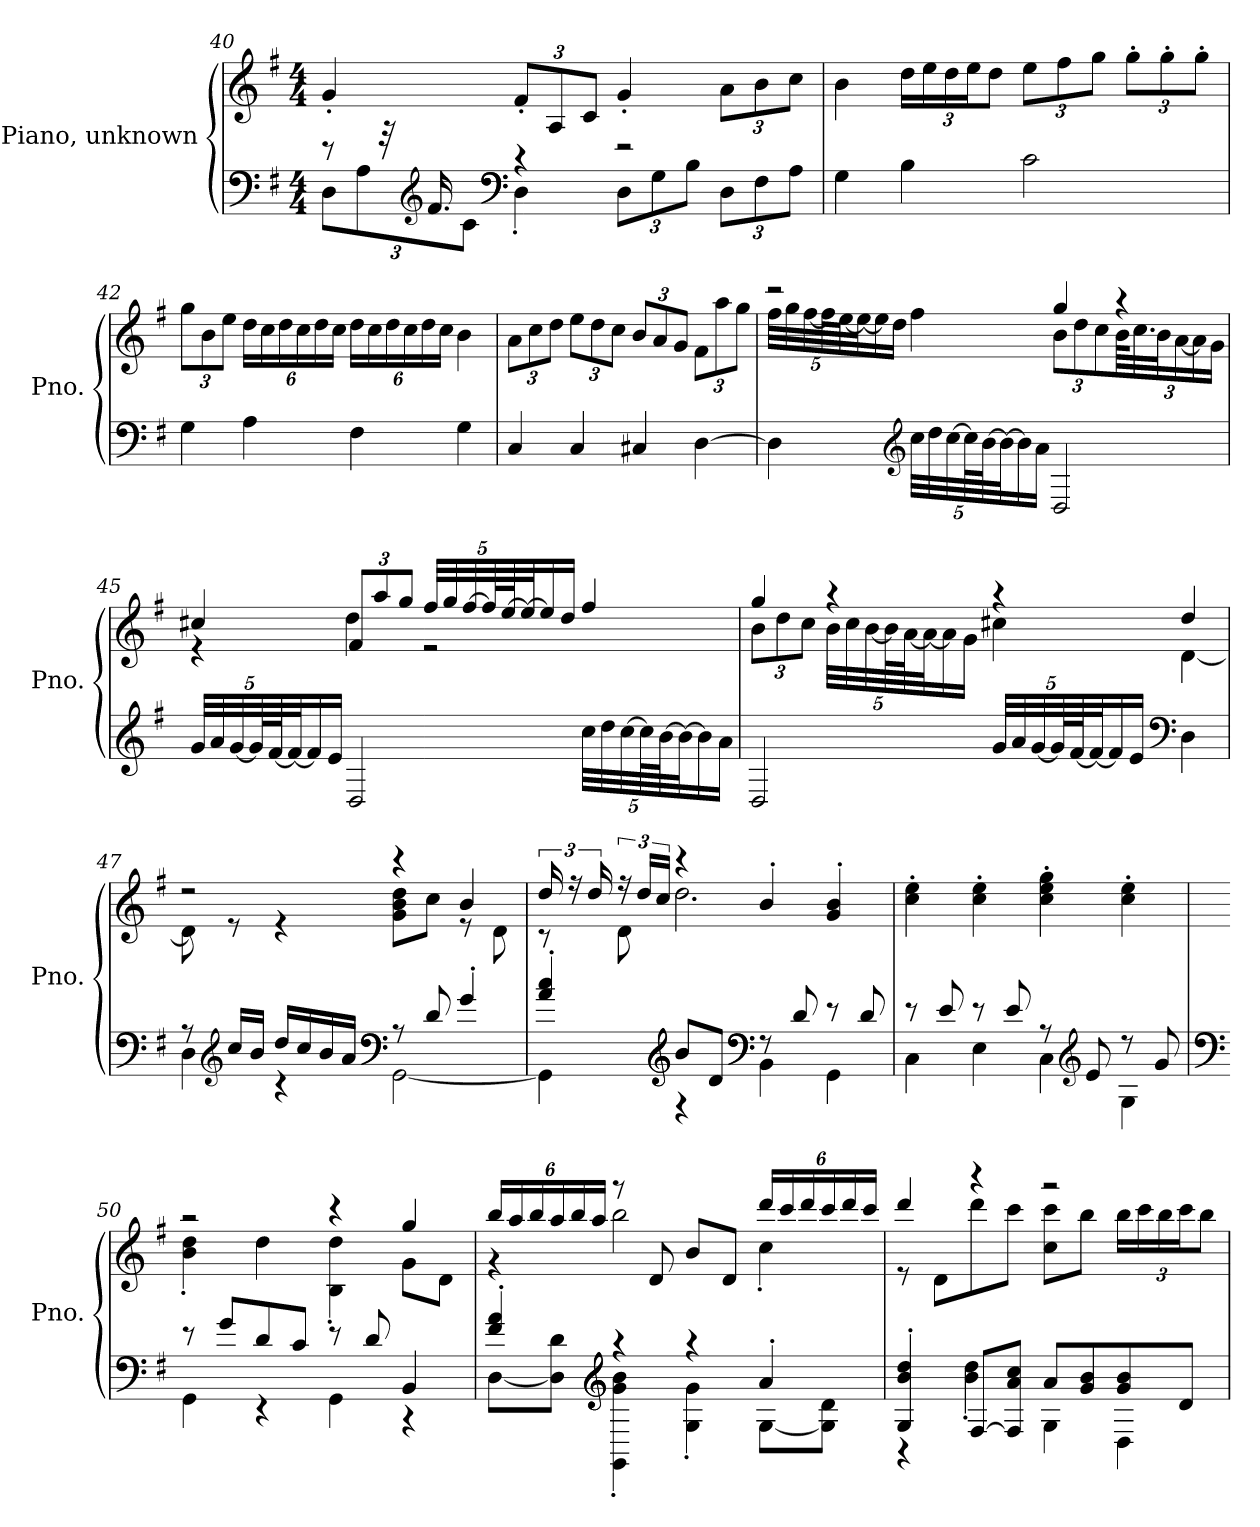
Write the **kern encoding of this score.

**kern	**kern
*part1	*part1
*staff2	*staff1
*I"Piano, unknown	*
*I'Pno.	*
!!LO:LB:g=z
*clefF4	*clefG2
*k[f#]	*k[f#]
*M4/4	*M4/4
=40	=40
*^	*
*	*Xbrackettup	*
8r	12D\L	4g'/
.	12A\	.
32r	.	.
*clefG2	*	*
16.f#/	.	.
.	12c\J	.
*clefF4	*	*
*	*	*Xbrackettup
4r	4D'\	12f#'/L
.	.	12A/
.	.	12c/J
2r	12D\L	4g'/
.	12G\	.
.	12B\J	.
.	12D\L	12a\L
.	12F#\	12b\
.	12A\J	12cc\J
*v	*v	*
=41	=41
4G\	4b\
4B\	24dd\LL
.	24ee\
.	24dd\
.	24ee\J
.	12dd\J
2c\	12ee\L
.	12ff#\
.	12gg\J
.	12gg'\L
.	12gg'\
.	12gg'\J
=42	=42
4G\	12gg\L
.	12b\
.	12ee\J
4A\	24dd\LL
.	24cc\
.	24dd\
.	24cc\
.	24dd\
.	24cc\JJ
4F#\	24dd\LL
.	24cc\
.	24dd\
.	24cc\
.	24dd\
.	24cc\JJ
4G\	4b\
!!LO:LB:g=z
=43	=43
4C/	12a\L
.	12cc\
.	12dd\J
4C/	12ee\L
.	12dd\
.	12cc\J
4C#X/	12b/L
.	12a/
.	12g/J
[4D\	12f#\L
.	12aa\
.	12gg\J
=44	=44
*	*^
4D\]	2r	40ff#\LLL
.	.	40gg\
.	.	[40ff#\
.	.	80ff#\L]
.	.	[80ee\J
.	.	40ee\J_
.	.	16ee\]
.	.	16dd\JJ
*clefG2	*	*
40cc\LLL	.	4ff#\
40dd\	.	.
[40cc\	.	.
80cc\L]	.	.
[80b\J	.	.
40b\J_	.	.
16b\]	.	.
16a\JJ	.	.
2D/	4gg/	12b\L
.	.	12dd\
.	.	12cc\
.	4r	64b\KLL
.	.	32.cc\
.	.	48b\J
.	.	[24a\
.	.	16a\]
.	.	16g\JJ
!!LO:PB:g=z	!!
=45	=45	=45
40g/LLL	4cc#X/	4r
40a/	.	.
[40g/	.	.
80g/L]	.	.
[80f#/J	.	.
40f#/J_	.	.
16f#/]	.	.
16e/JJ	.	.
2D/	12f#/L	4dd\
.	12aa/	.
.	12gg/J	.
.	40ff#/LLL	2r
.	40gg/	.
.	[40ff#/	.
.	80ff#/L]	.
.	[80ee/J	.
.	40ee/J_	.
.	16ee/]	.
.	16dd/JJ	.
40cc\LLL	4ff#/	.
40dd\	.	.
[40cc\	.	.
80cc\L]	.	.
[80b\J	.	.
40b\J_	.	.
16b\]	.	.
16a\JJ	.	.
!!LO:LB:g=z	!!
=46	=46	=46
2D/	4gg/	12b\L
.	.	12dd\
.	.	12cc\J
.	4r	40b\LLL
.	.	40cc\
.	.	[40b\
.	.	80b\L]
.	.	[80a\J
.	.	40a\J_
.	.	16a\]
.	.	16g\JJ
40g/LLL	4r	4cc#X\
40a/	.	.
[40g/	.	.
80g/L]	.	.
[80f#/J	.	.
40f#/J_	.	.
16f#/]	.	.
16e/JJ	.	.
*clefF4	*	*
4D\	4dd/	[4d\
=47	=47	=47
*^	*	*
8r	4D\	2r	8d\]
*clefG2	*	*	*
16cc/LL	.	.	8r
16b/JJ	.	.	.
16dd/LL	4r	.	4r
16cc/	.	.	.
16b/	.	.	.
16a/JJ	.	.	.
*clefF4	*	*	*
8r	[2GG\	4r	8g\ 8b\ 8dd\L
8d/	.	.	8cc\J
4g'/	.	4b/	8r
.	.	.	8d\
!!LO:LB:g=z	!!
=48	=48	=48	=48
*	*	*brackettup	*
4a/' 4cc/'	4GG\]	24dd/	8r
.	.	24r	.
.	.	24dd/	.
.	.	24r	8d\
.	.	24dd/LL	.
.	.	24cc/JJ	.
*clefG2	*	*	*
8b/L	4r	4r	2.dd\
8d/J	.	.	.
*clefF4	*	*	*
8r	4BB\	4b'/	.
8d/	.	.	.
8r	4GG\	4g/' 4b/'	.
8d/	.	.	.
*	*	*v	*v
=49	=49	=49
8r	4C\	4cc\' 4ee\'
8e/	.	.
8r	4E\	4cc\' 4ee\'
8e/	.	.
8r	4C\	4cc\' 4ee\' 4gg\'
*clefG2	*	*
8e/	.	.
8r	4G\	4cc\' 4ee\'
8g/	.	.
=50	=50	=50
*clefF4	*	*
*	*	*^
8r	4GG\	2r	4b\' 4dd\'
8g/L	.	.	.
8d/	4r	.	4dd\
8c/J	.	.	.
8r	4GG\	4r	4B\' 4dd\'
8d/	.	.	.
4BB/	4r	4gg/	8g\L
.	.	.	8d\J
!!LO:LB:g=z	!!
=51	=51	=51	=51
*	*	*Xbrackettup	*
4f#/' 4a/'	[8D\L	24bb/LL	4r
.	.	24aa/	.
.	.	24bb/	.
.	8D\] 8d\J	24aa/	.
.	.	24bb/	.
.	.	24aa/JJ	.
*clefG2	*	*	*
4r	4GG\' 4g\' 4b\'	8r	2bb\
.	.	8d/	.
4r	4G\' 4g\'	8b/L	.
.	.	8d/J	.
4a'/	[8G\L	24ddd/LL	4cc'\
.	.	24ccc/	.
.	.	24ddd/	.
.	8G\] 8d\J	24ccc/	.
.	.	24ddd/	.
.	.	24ccc/JJ	.
=52	=52	=52	=52
4G/' 4b/' 4dd/'	4r	4ddd/	8r
.	.	.	8d\L
[8F#/L	4b\' 4dd\'	4r	8ddd\
8F#/] 8a/ 8cc/J	.	.	8ccc\J
8a/L	4G\	2r	8cc\ 8ccc\L
8g/ 8b/	.	.	8bb\J
8g/ 8b/	4D\	.	24bb\LL
.	.	.	24ccc\
.	.	.	24bb\
8d/J	.	.	24ccc\J
.	.	.	12bb\J
*v	*v	*	*
*	*v	*v
=	=
*-	*-
